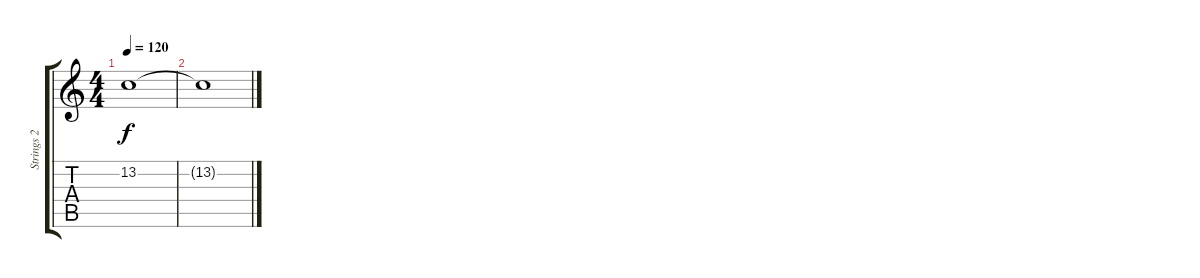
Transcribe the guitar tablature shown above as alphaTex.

\track ("Strings 2" "Strings 2") {instrument stringensemble1}
\staff {score tabs}
\tuning (E4 B3 G3 D3 A2 E2) {hide}
\ts (4 4)
\tempo 120
\clef g2
\ks c
13.2{t}.1{dy f} |
13.2{t}.1
